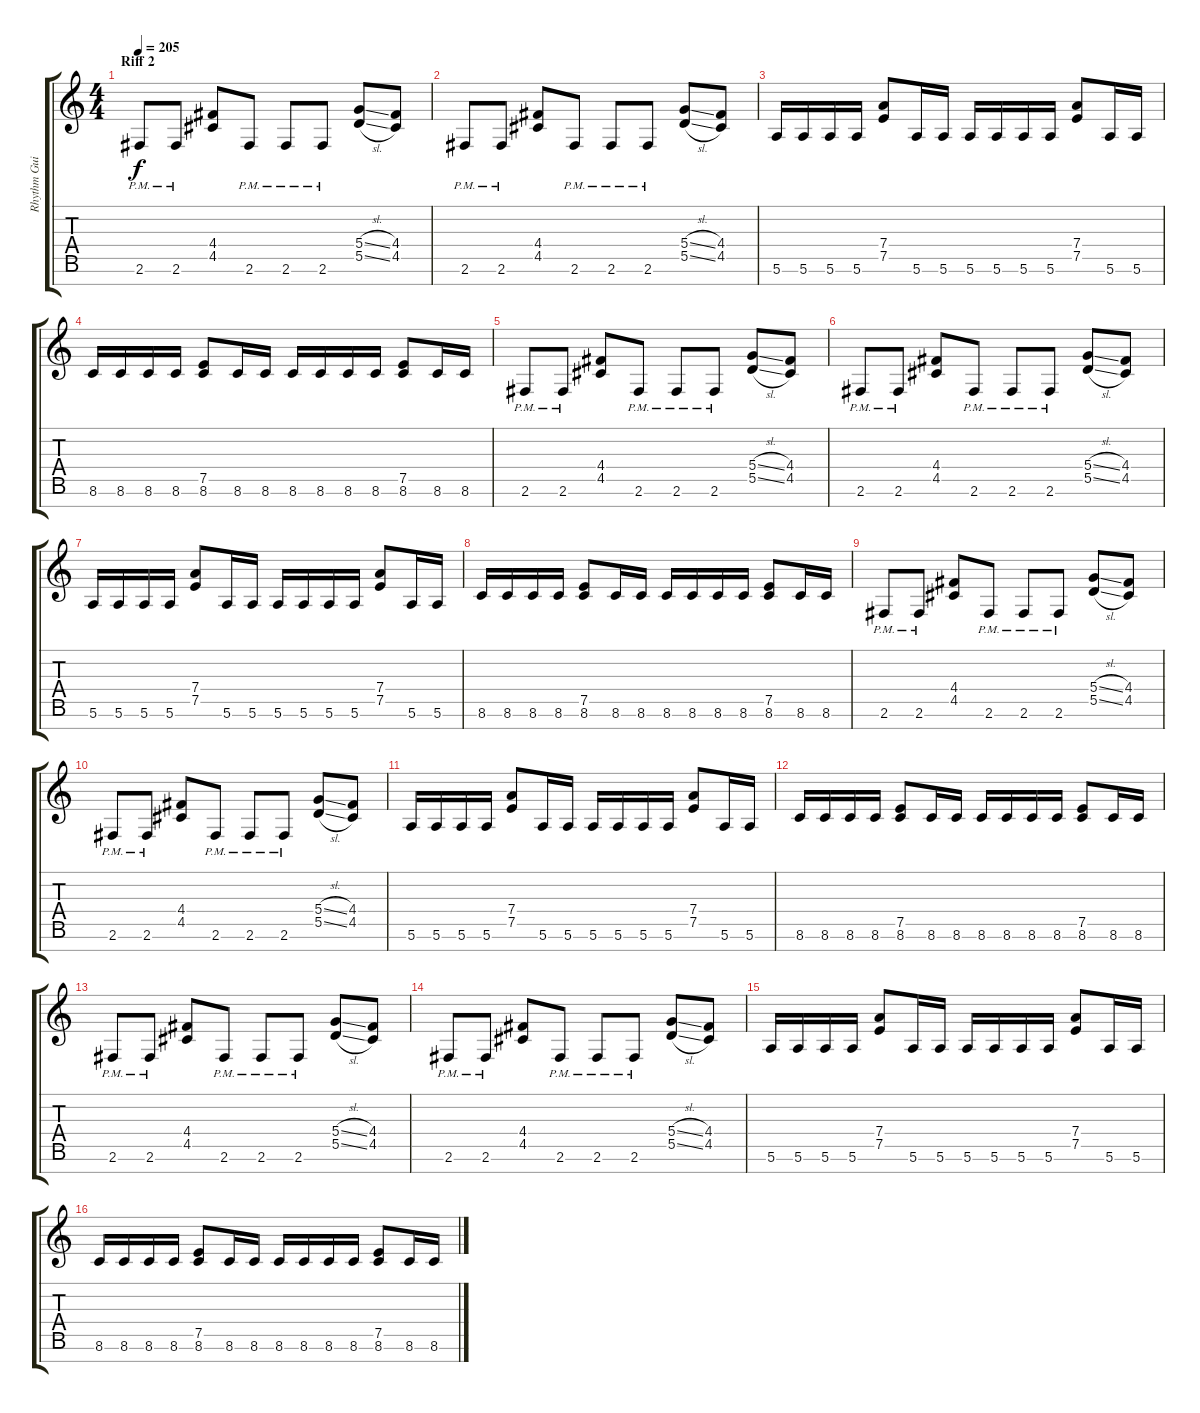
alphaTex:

\track ("Rhythm Guitar R" "Rhythm Gui") {instrument distortionguitar}
\staff {score tabs}
\tuning (E4 B3 G3 D3 A2 E2 B1) {hide}
\ts (4 4)
\section ("" "Riff 2")
\tempo 205
\clef g2
\ks c
2.6{pm}.8{dy f} 2.6{pm}.8 (4.4 4.5).8 2.6{pm}.8 2.6{pm}.8 2.6{pm}.8 (5.4{sl} 5.5{sl}).8 (4.4 4.5).8 |
2.6{pm}.8 2.6{pm}.8 (4.4 4.5).8 2.6{pm}.8 2.6{pm}.8 2.6{pm}.8 (5.4{sl} 5.5{sl}).8 (4.4 4.5).8 |
5.6.16 5.6.16 5.6.16 5.6.16 (7.4 7.5).8 5.6.16 5.6.16 5.6.16 5.6.16 5.6.16 5.6.16 (7.4 7.5).8 5.6.16 5.6.16 |
8.6.16 8.6.16 8.6.16 8.6.16 (7.5 8.6).8 8.6.16 8.6.16 8.6.16 8.6.16 8.6.16 8.6.16 (7.5 8.6).8 8.6.16 8.6.16 |
2.6{pm}.8 2.6{pm}.8 (4.4 4.5).8 2.6{pm}.8 2.6{pm}.8 2.6{pm}.8 (5.4{sl} 5.5{sl}).8 (4.4 4.5).8 |
2.6{pm}.8 2.6{pm}.8 (4.4 4.5).8 2.6{pm}.8 2.6{pm}.8 2.6{pm}.8 (5.4{sl} 5.5{sl}).8 (4.4 4.5).8 |
5.6.16 5.6.16 5.6.16 5.6.16 (7.4 7.5).8 5.6.16 5.6.16 5.6.16 5.6.16 5.6.16 5.6.16 (7.4 7.5).8 5.6.16 5.6.16 |
8.6.16 8.6.16 8.6.16 8.6.16 (7.5 8.6).8 8.6.16 8.6.16 8.6.16 8.6.16 8.6.16 8.6.16 (7.5 8.6).8 8.6.16 8.6.16 |
2.6{pm}.8 2.6{pm}.8 (4.4 4.5).8 2.6{pm}.8 2.6{pm}.8 2.6{pm}.8 (5.4{sl} 5.5{sl}).8 (4.4 4.5).8 |
2.6{pm}.8 2.6{pm}.8 (4.4 4.5).8 2.6{pm}.8 2.6{pm}.8 2.6{pm}.8 (5.4{sl} 5.5{sl}).8 (4.4 4.5).8 |
5.6.16 5.6.16 5.6.16 5.6.16 (7.4 7.5).8 5.6.16 5.6.16 5.6.16 5.6.16 5.6.16 5.6.16 (7.4 7.5).8 5.6.16 5.6.16 |
8.6.16 8.6.16 8.6.16 8.6.16 (7.5 8.6).8 8.6.16 8.6.16 8.6.16 8.6.16 8.6.16 8.6.16 (7.5 8.6).8 8.6.16 8.6.16 |
2.6{pm}.8 2.6{pm}.8 (4.4 4.5).8 2.6{pm}.8 2.6{pm}.8 2.6{pm}.8 (5.4{sl} 5.5{sl}).8 (4.4 4.5).8 |
2.6{pm}.8 2.6{pm}.8 (4.4 4.5).8 2.6{pm}.8 2.6{pm}.8 2.6{pm}.8 (5.4{sl} 5.5{sl}).8 (4.4 4.5).8 |
5.6.16 5.6.16 5.6.16 5.6.16 (7.4 7.5).8 5.6.16 5.6.16 5.6.16 5.6.16 5.6.16 5.6.16 (7.4 7.5).8 5.6.16 5.6.16 |
8.6.16 8.6.16 8.6.16 8.6.16 (7.5 8.6).8 8.6.16 8.6.16 8.6.16 8.6.16 8.6.16 8.6.16 (7.5 8.6).8 8.6.16 8.6.16
